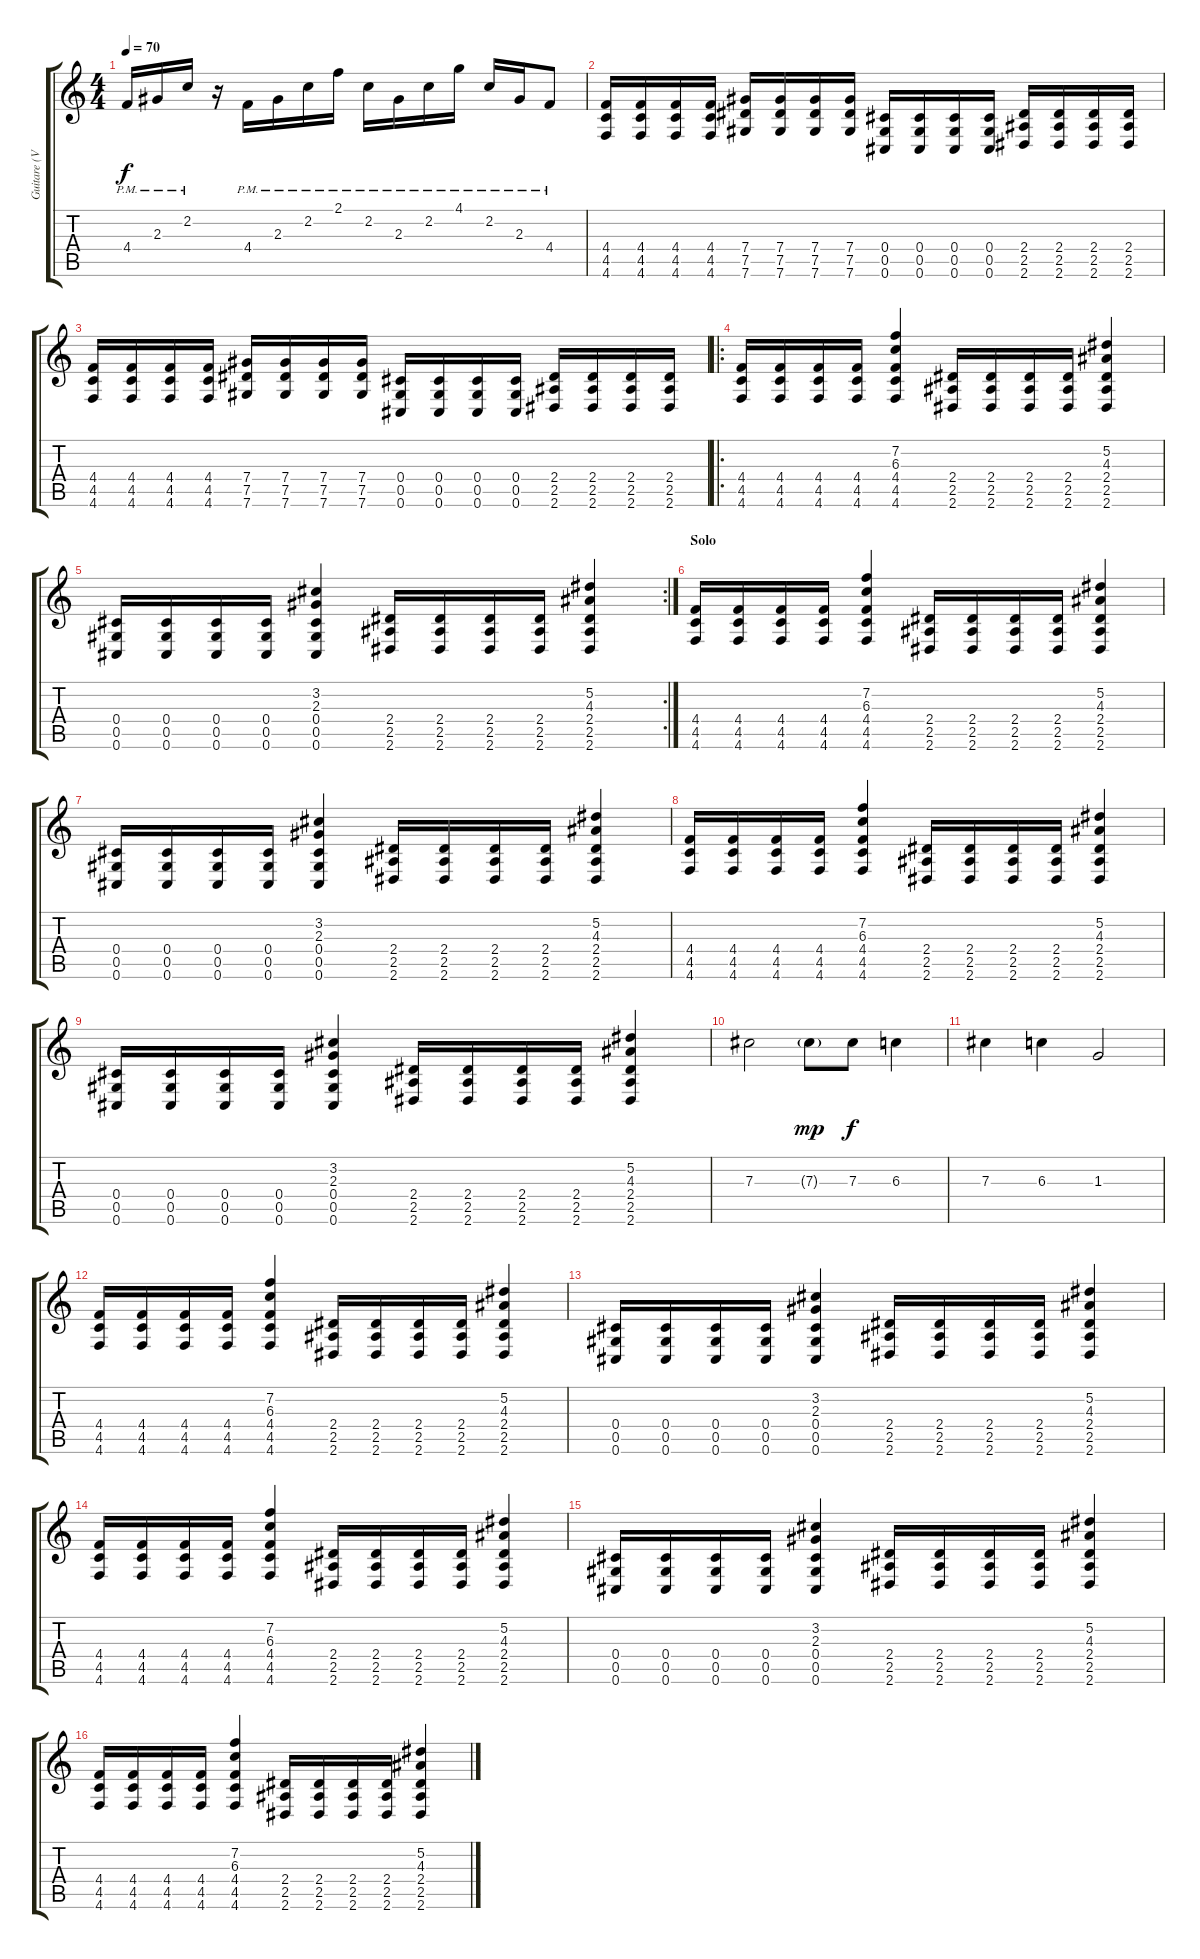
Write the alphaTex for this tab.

\track ("Guitare (Virus)" "Guitare (V") {instrument distortionguitar}
\staff {score tabs}
\tuning (Eb4 Bb3 Gb3 Db3 Ab2 Db2) {hide}
\ts (4 4)
\tempo 70
\clef g2
\ks c
4.4{pm}.16{dy f} 2.3{pm}.16 2.2{pm}.16 r.16 4.4{pm}.16 2.3{pm}.16 2.2{pm}.16 2.1{pm}.16 2.2{pm}.16 2.3{pm}.16 2.2{pm}.16 4.1{pm}.16 2.2{pm}.16 2.3{pm}.16 4.4{pm}.8 |
(4.4 4.5 4.6).16 (4.4 4.5 4.6).16 (4.4 4.5 4.6).16 (4.4 4.5 4.6).16 (7.4 7.5 7.6).16 (7.4 7.5 7.6).16 (7.4 7.5 7.6).16 (7.4 7.5 7.6).16 (0.4 0.5 0.6).16 (0.4 0.5 0.6).16 (0.4 0.5 0.6).16 (0.4 0.5 0.6).16 (2.4 2.5 2.6).16 (2.4 2.5 2.6).16 (2.4 2.5 2.6).16 (2.4 2.5 2.6).16 |
(4.4 4.5 4.6).16 (4.4 4.5 4.6).16 (4.4 4.5 4.6).16 (4.4 4.5 4.6).16 (7.4 7.5 7.6).16 (7.4 7.5 7.6).16 (7.4 7.5 7.6).16 (7.4 7.5 7.6).16 (0.4 0.5 0.6).16 (0.4 0.5 0.6).16 (0.4 0.5 0.6).16 (0.4 0.5 0.6).16 (2.4 2.5 2.6).16 (2.4 2.5 2.6).16 (2.4 2.5 2.6).16 (2.4 2.5 2.6).16 |
\ro
(4.4 4.5 4.6).16 (4.4 4.5 4.6).16 (4.4 4.5 4.6).16 (4.4 4.5 4.6).16 (7.2 6.3 4.4 4.5 4.6).4 (2.4 2.5 2.6).16 (2.4 2.5 2.6).16 (2.4 2.5 2.6).16 (2.4 2.5 2.6).16 (5.2 4.3 2.4 2.5 2.6).4 |
\rc 2
(0.4 0.5 0.6).16 (0.4 0.5 0.6).16 (0.4 0.5 0.6).16 (0.4 0.5 0.6).16 (3.2 2.3 0.4 0.5 0.6).4 (2.4 2.5 2.6).16 (2.4 2.5 2.6).16 (2.4 2.5 2.6).16 (2.4 2.5 2.6).16 (5.2 4.3 2.4 2.5 2.6).4 |
\section ("" "Solo")
(4.4 4.5 4.6).16 (4.4 4.5 4.6).16 (4.4 4.5 4.6).16 (4.4 4.5 4.6).16 (7.2 6.3 4.4 4.5 4.6).4 (2.4 2.5 2.6).16 (2.4 2.5 2.6).16 (2.4 2.5 2.6).16 (2.4 2.5 2.6).16 (5.2 4.3 2.4 2.5 2.6).4 |
(0.4 0.5 0.6).16 (0.4 0.5 0.6).16 (0.4 0.5 0.6).16 (0.4 0.5 0.6).16 (3.2 2.3 0.4 0.5 0.6).4 (2.4 2.5 2.6).16 (2.4 2.5 2.6).16 (2.4 2.5 2.6).16 (2.4 2.5 2.6).16 (5.2 4.3 2.4 2.5 2.6).4 |
(4.4 4.5 4.6).16 (4.4 4.5 4.6).16 (4.4 4.5 4.6).16 (4.4 4.5 4.6).16 (7.2 6.3 4.4 4.5 4.6).4 (2.4 2.5 2.6).16 (2.4 2.5 2.6).16 (2.4 2.5 2.6).16 (2.4 2.5 2.6).16 (5.2 4.3 2.4 2.5 2.6).4 |
(0.4 0.5 0.6).16 (0.4 0.5 0.6).16 (0.4 0.5 0.6).16 (0.4 0.5 0.6).16 (3.2 2.3 0.4 0.5 0.6).4 (2.4 2.5 2.6).16 (2.4 2.5 2.6).16 (2.4 2.5 2.6).16 (2.4 2.5 2.6).16 (5.2 4.3 2.4 2.5 2.6).4 |
7.3.2 7.3{g}.8{dy mp} 7.3.8{dy f} 6.3.4 |
7.3.4 6.3.4 1.3.2 |
(4.4 4.5 4.6).16 (4.4 4.5 4.6).16 (4.4 4.5 4.6).16 (4.4 4.5 4.6).16 (7.2 6.3 4.4 4.5 4.6).4 (2.4 2.5 2.6).16 (2.4 2.5 2.6).16 (2.4 2.5 2.6).16 (2.4 2.5 2.6).16 (5.2 4.3 2.4 2.5 2.6).4 |
(0.4 0.5 0.6).16 (0.4 0.5 0.6).16 (0.4 0.5 0.6).16 (0.4 0.5 0.6).16 (3.2 2.3 0.4 0.5 0.6).4 (2.4 2.5 2.6).16 (2.4 2.5 2.6).16 (2.4 2.5 2.6).16 (2.4 2.5 2.6).16 (5.2 4.3 2.4 2.5 2.6).4 |
(4.4 4.5 4.6).16 (4.4 4.5 4.6).16 (4.4 4.5 4.6).16 (4.4 4.5 4.6).16 (7.2 6.3 4.4 4.5 4.6).4 (2.4 2.5 2.6).16 (2.4 2.5 2.6).16 (2.4 2.5 2.6).16 (2.4 2.5 2.6).16 (5.2 4.3 2.4 2.5 2.6).4 |
(0.4 0.5 0.6).16 (0.4 0.5 0.6).16 (0.4 0.5 0.6).16 (0.4 0.5 0.6).16 (3.2 2.3 0.4 0.5 0.6).4 (2.4 2.5 2.6).16 (2.4 2.5 2.6).16 (2.4 2.5 2.6).16 (2.4 2.5 2.6).16 (5.2 4.3 2.4 2.5 2.6).4 |
(4.4 4.5 4.6).16 (4.4 4.5 4.6).16 (4.4 4.5 4.6).16 (4.4 4.5 4.6).16 (7.2 6.3 4.4 4.5 4.6).4 (2.4 2.5 2.6).16 (2.4 2.5 2.6).16 (2.4 2.5 2.6).16 (2.4 2.5 2.6).16 (5.2 4.3 2.4 2.5 2.6).4
